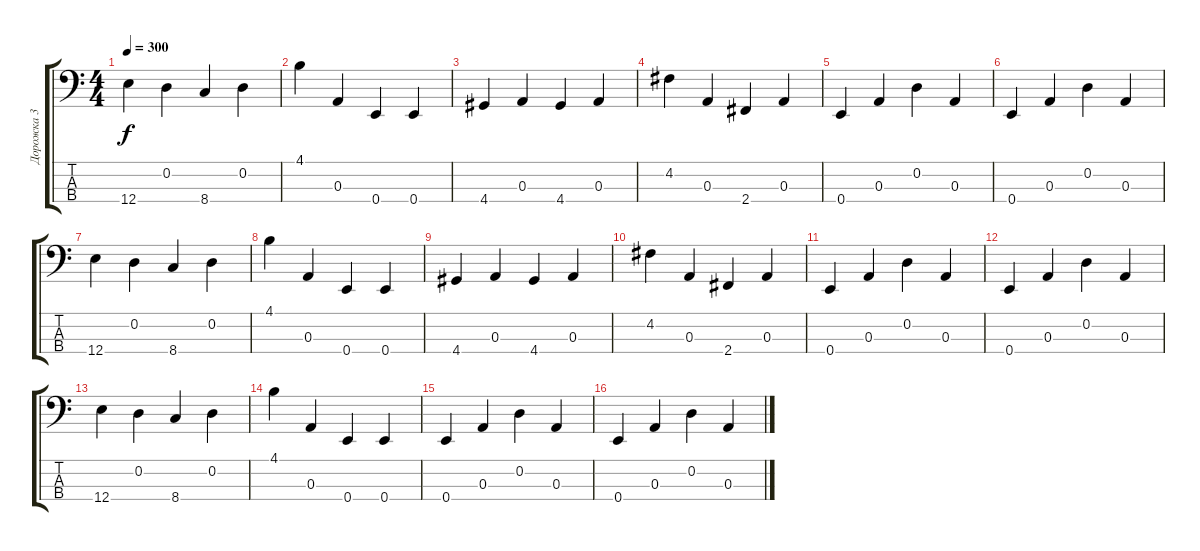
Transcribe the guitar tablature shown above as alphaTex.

\track ("Дорожка 3" "Дорожка 3") {instrument slapbass1}
\staff {score tabs}
\tuning (G2 D2 A1 E1) {hide}
\ts (4 4)
\tempo 300
\clef f4
\ks c
12.4.4{dy f} 0.2.4 8.4.4 0.2.4 |
4.1.4 0.3.4 0.4.4 0.4.4 |
4.4.4 0.3.4 4.4.4 0.3.4 |
4.2.4 0.3.4 2.4.4 0.3.4 |
0.4.4 0.3.4 0.2.4 0.3.4 |
0.4.4 0.3.4 0.2.4 0.3.4 |
12.4.4 0.2.4 8.4.4 0.2.4 |
4.1.4 0.3.4 0.4.4 0.4.4 |
4.4.4 0.3.4 4.4.4 0.3.4 |
4.2.4 0.3.4 2.4.4 0.3.4 |
0.4.4 0.3.4 0.2.4 0.3.4 |
0.4.4 0.3.4 0.2.4 0.3.4 |
12.4.4 0.2.4 8.4.4 0.2.4 |
4.1.4 0.3.4 0.4.4 0.4.4 |
0.4.4 0.3.4 0.2.4 0.3.4 |
0.4.4 0.3.4 0.2.4 0.3.4
